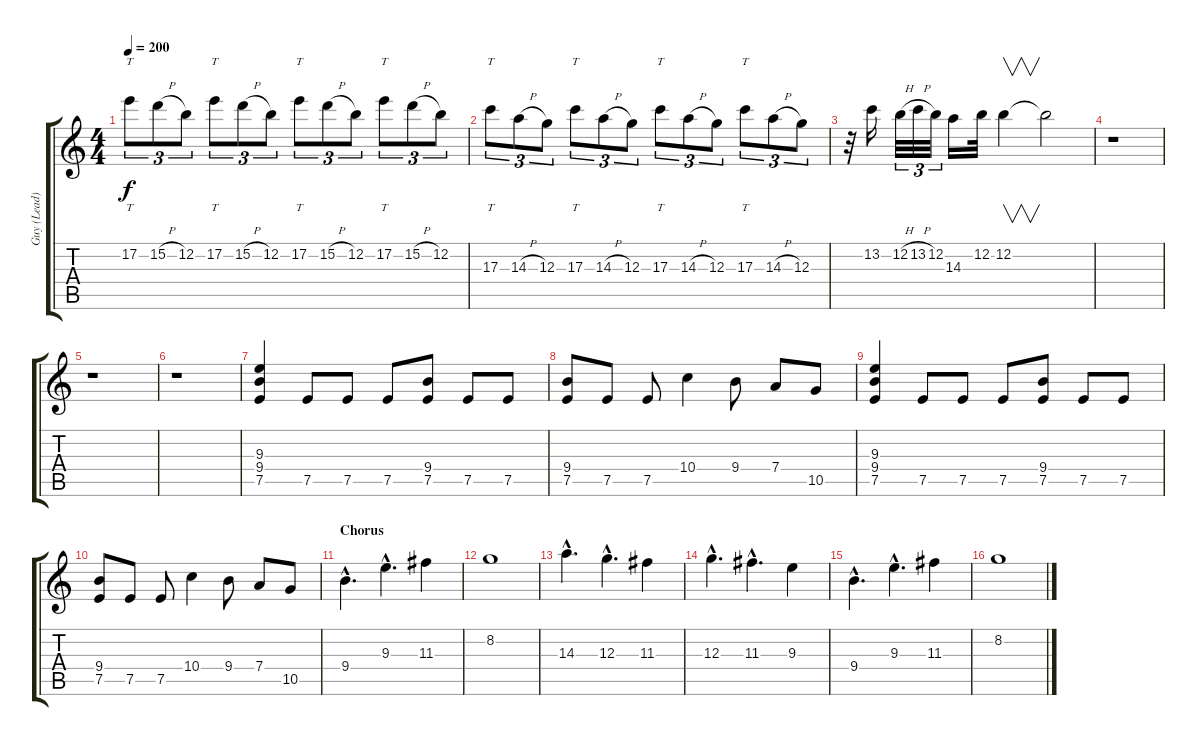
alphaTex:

\track ("Guy (Lead)" "Guy (Lead)") {instrument distortionguitar}
\staff {score tabs}
\tuning (E4 B3 G3 D3 A2 E2) {hide}
\ts (4 4)
\tempo 200
\clef g2
\ks c
17.2.8{tt tu (3 2) dy f} 15.2{h}.8{tu (3 2)} 12.2.8{tu (3 2)} 17.2.8{tt tu (3 2)} 15.2{h}.8{tu (3 2)} 12.2.8{tu (3 2)} 17.2.8{tt tu (3 2)} 15.2{h}.8{tu (3 2)} 12.2.8{tu (3 2)} 17.2.8{tt tu (3 2)} 15.2{h}.8{tu (3 2)} 12.2.8{tu (3 2)} |
17.3.8{tt tu (3 2)} 14.3{h}.8{tu (3 2)} 12.3.8{tu (3 2)} 17.3.8{tt tu (3 2)} 14.3{h}.8{tu (3 2)} 12.3.8{tu (3 2)} 17.3.8{tt tu (3 2)} 14.3{h}.8{tu (3 2)} 12.3.8{tu (3 2)} 17.3.8{tt tu (3 2)} 14.3{h}.8{tu (3 2)} 12.3.8{tu (3 2)} |
r.32 13.2.16 12.2{h}.32{tu (3 2)} 13.2{h}.32{tu (3 2)} 12.2.32{tu (3 2)} 14.3.16 12.2.32 12.2.4{v} 12.2{t}.2 |
r.1 |
r.1 |
r.1 |
(9.3 9.4 7.5).4 7.5.8 7.5.8 7.5.8 (9.4 7.5).8 7.5.8 7.5.8 |
(9.4 7.5).8 7.5.8 7.5.8 10.4.4 9.4.8 7.4.8 10.5.8 |
(9.3 9.4 7.5).4 7.5.8 7.5.8 7.5.8 (9.4 7.5).8 7.5.8 7.5.8 |
(9.4 7.5).8 7.5.8 7.5.8 10.4.4 9.4.8 7.4.8 10.5.8 |
\section ("" "Chorus")
9.4{hac}.4{d} 9.3{hac}.4{d} 11.3.4 |
8.2.1 |
14.3{hac}.4{d} 12.3{hac}.4{d} 11.3.4 |
12.3{hac}.4{d} 11.3{hac}.4{d} 9.3.4 |
9.4{hac}.4{d} 9.3{hac}.4{d} 11.3.4 |
8.2.1
